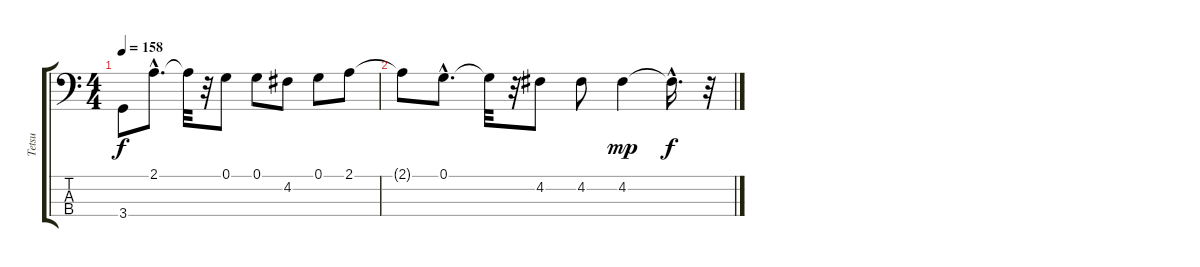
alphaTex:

\track ("Tetsu" "Tetsu") {instrument electricbasspick}
\staff {score tabs}
\tuning (G2 D2 A1 E1) {hide}
\ts (4 4)
\tempo 158
\clef f4
\ks c
3.4{t}.8{dy f} 2.1{hac}.8{d} 2.1{t}.32 r.32 0.1.8 0.1.8 4.2.8 0.1.8 2.1.8 |
2.1{t}.8 0.1{hac}.8{d} 0.1{t}.32 r.32 4.2.8 4.2.8 4.2.4{dy mp} 4.2{hac t}.16{d dy f} r.32
